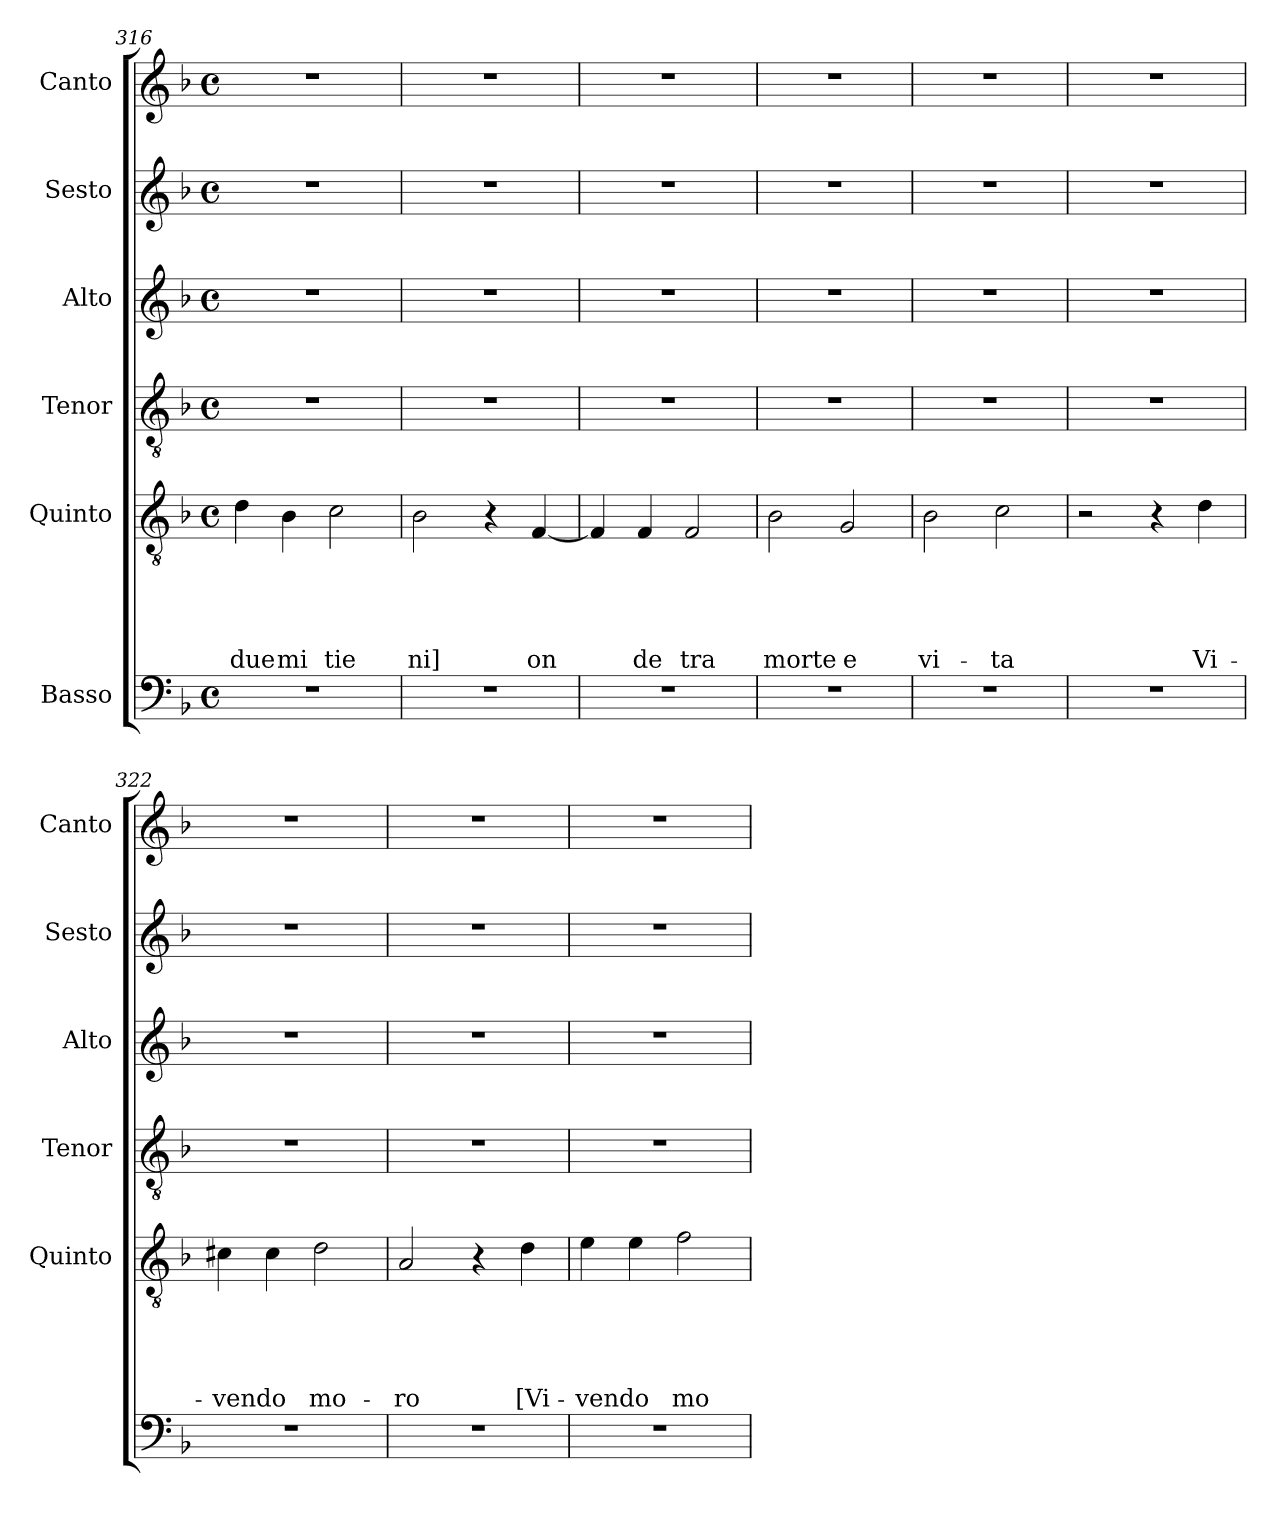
**kern	**kern	**text	**text	**text	**text	**text	**kern	**kern	**kern	**kern
*part6	*part5	*part5	*part5	*part5	*part5	*part5	*part4	*part3	*part2	*part1
*staff6	*staff5	*staff5	*staff5	*staff5	*staff5	*staff5	*staff4	*staff3	*staff2	*staff1
*I"Basso	*I"Quinto	*	*	*	*	*	*I"Tenor	*I"Alto	*I"Sesto	*I"Canto
*	*I'Quinto	*	*	*	*	*	*I'Tenor	*I'Alto	*I'Sesto	*I'Canto
*clefF4	*clefGv2	*	*	*	*	*	*clefGv2	*clefG2	*clefG2	*clefG2
*k[b-]	*k[b-]	*	*	*	*	*	*k[b-]	*k[b-]	*k[b-]	*k[b-]
*F:	*F:	*	*	*	*	*	*F:	*F:	*F:	*F:
*M4/4	*M4/4	*	*	*	*	*	*M4/4	*M4/4	*M4/4	*M4/4
*met(c)	*met(c)	*	*	*	*	*	*met(c)	*met(c)	*met(c)	*met(c)
=316	=316	=316	=316	=316	=316	=316	=316	=316	=316	=316
!	!	!	!	!	!	!LO:LY:b	!	!	!	!
1r	4d\	.	.	.	.	due	1r	1r	1r	1r
!	!	!	!	!	!	!LO:LY:b	!	!	!	!
.	4B-\	.	.	.	.	mi	.	.	.	.
!	!	!	!	!	!	!LO:LY:b	!	!	!	!
.	2c\	.	.	.	.	tie	.	.	.	.
=317	=317	=317	=317	=317	=317	=317	=317	=317	=317	=317
!	!	!	!	!	!	!LO:LY:b	!	!	!	!
1r	2B-\	.	.	.	.	ni]	1r	1r	1r	1r
.	4r	.	.	.	.	.	.	.	.	.
!	!	!	!	!	!	!LO:LY:b	!	!	!	!
.	[<4F/	.	.	.	.	on	.	.	.	.
=318	=318	=318	=318	=318	=318	=318	=318	=318	=318	=318
1r	4F/]	.	.	.	.	.	1r	1r	1r	1r
!	!	!	!	!	!	!LO:LY:b	!	!	!	!
.	4F/	.	.	.	.	de	.	.	.	.
!	!	!	!	!	!	!LO:LY:b	!	!	!	!
.	2F/	.	.	.	.	tra	.	.	.	.
=319	=319	=319	=319	=319	=319	=319	=319	=319	=319	=319
!	!	!	!	!	!	!LO:LY:b	!	!	!	!
1r	2B-\	.	.	.	.	morte	1r	1r	1r	1r
!	!	!	!	!	!	!LO:LY:b	!	!	!	!
.	2G/	.	.	.	.	e	.	.	.	.
!!LO:LB:g=z
=320	=320	=320	=320	=320	=320	=320	=320	=320	=320	=320
!	!	!	!	!	!	!LO:LY:b	!	!	!	!
1r	2B-\	.	.	.	.	vi-	1r	1r	1r	1r
!	!	!	!	!	!	!LO:LY:b	!	!	!	!
.	2c\	.	.	.	.	-ta	.	.	.	.
=321	=321	=321	=321	=321	=321	=321	=321	=321	=321	=321
1r	2r	.	.	.	.	.	1r	1r	1r	1r
.	4r	.	.	.	.	.	.	.	.	.
!	!	!	!	!	!	!LO:LY:b	!	!	!	!
.	4d\	.	.	.	.	Vi-	.	.	.	.
=322	=322	=322	=322	=322	=322	=322	=322	=322	=322	=322
!	!	!	!	!	!	!LO:LY:b	!	!	!	!
1r	4c#X\	.	.	.	.	-vendo	1r	1r	1r	1r
.	4c#\	.	.	.	.	.	.	.	.	.
!	!	!	!	!	!	!LO:LY:b	!	!	!	!
.	2d\	.	.	.	.	mo-	.	.	.	.
=323	=323	=323	=323	=323	=323	=323	=323	=323	=323	=323
!	!	!	!	!	!	!LO:LY:b	!	!	!	!
1r	2A/	.	.	.	.	-ro	1r	1r	1r	1r
.	4r	.	.	.	.	.	.	.	.	.
!	!	!	!	!	!	!LO:LY:b	!	!	!	!
.	4d\	.	.	.	.	[Vi-	.	.	.	.
=324	=324	=324	=324	=324	=324	=324	=324	=324	=324	=324
!	!	!	!	!	!	!LO:LY:b	!	!	!	!
1r	4e\	.	.	.	.	-vendo	1r	1r	1r	1r
.	4e\	.	.	.	.	.	.	.	.	.
!	!	!	!	!	!	!LO:LY:b	!	!	!	!
.	2f\	.	.	.	.	mo-	.	.	.	.
=	=	=	=	=	=	=	=	=	=	=
*-	*-	*-	*-	*-	*-	*-	*-	*-	*-	*-
